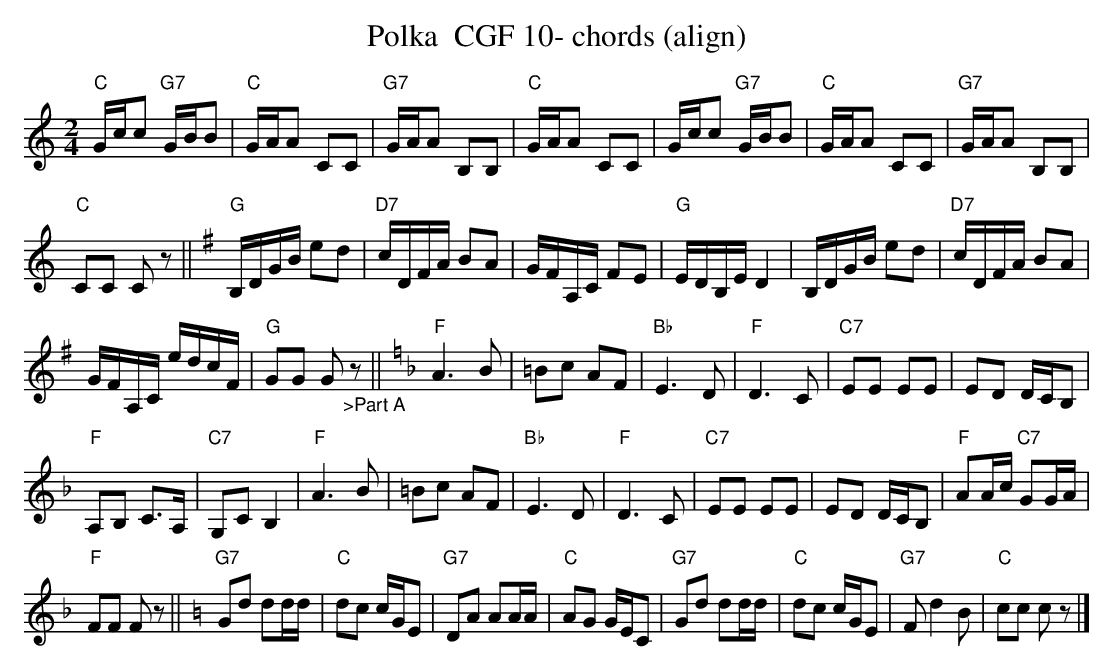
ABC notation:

X:1
T:Polka  CGF 10- chords (align)
M:2/4
L:1/16
K:Cmaj%%MIDI gchordon
"C"Gcc2 "G7"GBB2 | "C"GAA2 C2C2 | "G7"GAA2 B,2B,2 | "C"GAA2 C2C2 | Gcc2 "G7"GBB2 | "C"GAA2 C2C2 | \
"G7"GAA2 B,2B,2 |
 "C"C2C2 C2z2 || [K:Gmaj] "G"B,DGB e2d2 | "D7"cDFA B2A2 | GFA,C F2E2 | "G"EDB,E D4 | \
B,DGB e2d2 | "D7"cDFA B2A2 |
 GFA,C edcF | "G"G2G2 G2"_>Part A"z2 || [K:Fmaj] [L:1/8] "F"A3B | =Bc AF | \
"Bb"E3D | "F"D3C | "C7"EE EE | ED D/2C/2B, |
 "F"A,B, C>A, | "C7"G,C B,2 | "F"A3B | \
=Bc AF | "Bb"E3D | "F"D3C | "C7"EE EE | ED D/2C/2B, | "F"AA/2c/2 "C7"GG/2A/2 |
 "F"FF Fz || [K:Cmaj] \
"G7"Gd dd/2d/2 | "C"dc c/2G/2E | "G7"DA AA/2A/2| "C"AG G/2E/2C | "G7"Gd dd/2d/2 | "C"dc c/2G/2E | "G7"Fd2B | "C"cc cz |]
